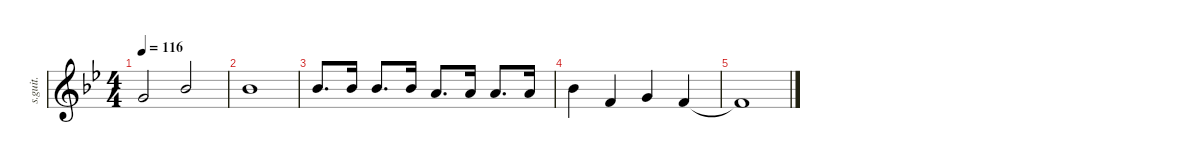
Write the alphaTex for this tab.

\defaultSystemsLayout 4
\hideDynamics
\bracketExtendMode nobrackets
\otherSystemsTrackNameOrientation horizontal
\track ("Steel Guitar" "s.guit.") {instrument acousticguitarsteel}
\staff {score}
\tuning (E4 B3 G3 D3 A2 E2)
\ts (4 4)
\tempo 116
\clef g2
\ks bb
5.4{acc forcenatural}.2{dy mf beam Up} 8.4{acc b}.2{beam Up} |
8.4{acc b}.1{beam Down} |
8.4{acc b}.8{d beam Up} 8.4{acc b}.16{beam Up} 8.4{acc b}.8{d beam Up} 8.4{acc b}.16{beam Up} 7.4{acc forcenatural}.8{d beam Up} 7.4{acc forcenatural}.16{beam Up} 7.4{acc forcenatural}.8{d beam Up} 7.4{acc forcenatural}.16{beam Up} |
8.4{acc b}.4{beam Down} 3.4{acc forcenatural}.4{beam Up} 5.4{acc forcenatural}.4{beam Up} 3.4{acc forcenatural}.4{beam Up} |
3.4{t acc forcenatural}.1{beam Up}
